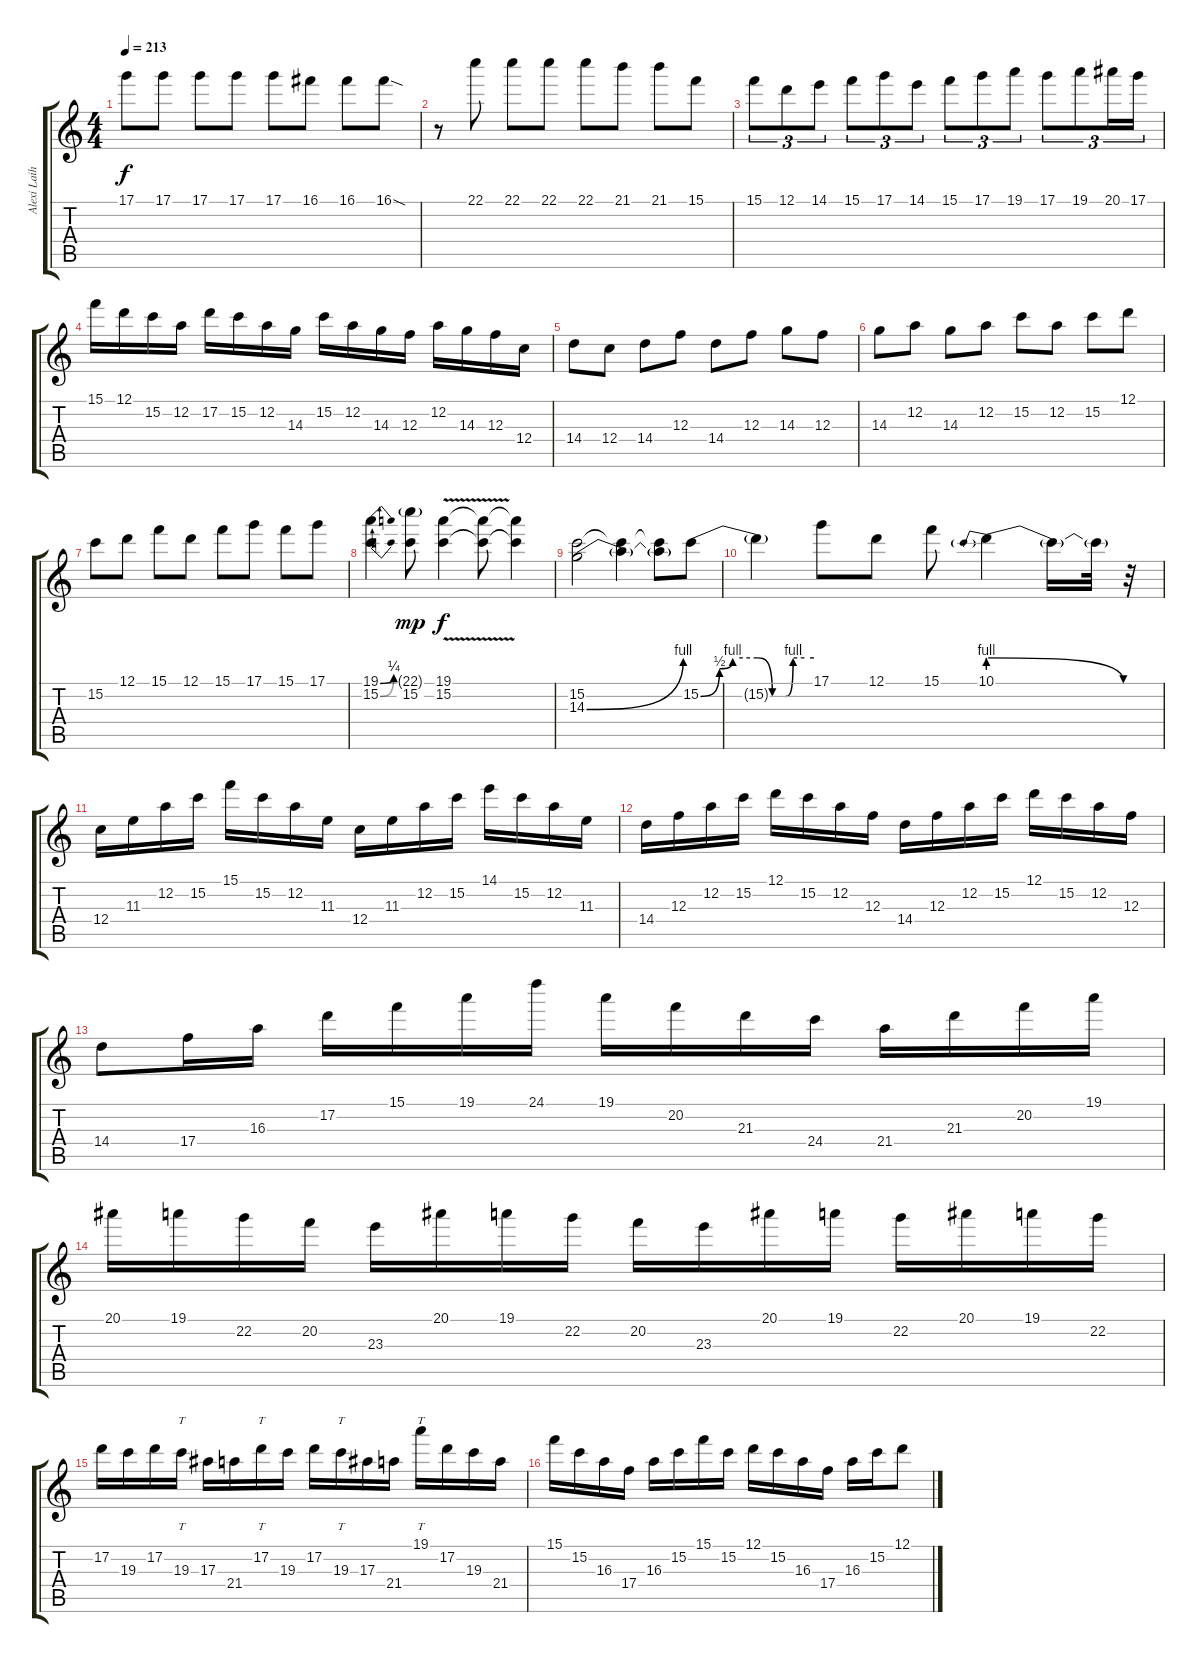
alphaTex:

\track ("Alexi Laiho(solo)" "Alexi Laih") {solo instrument distortionguitar}
\staff {score tabs}
\tuning (D4 A3 F3 C3 G2 D2) {hide}
\ts (4 4)
\tempo 213
\clef g2
\ks c
17.1.8{dy f} 17.1.8 17.1.8 17.1.8 17.1.8 16.1.8 16.1.8 16.1{sod}.8 |
r.8 22.1.8 22.1.8 22.1.8 22.1.8 21.1.8 21.1.8 15.1.8 |
15.1.8{tu (3 2)} 12.1.8{tu (3 2)} 14.1.8{tu (3 2)} 15.1.8{tu (3 2)} 17.1.8{tu (3 2)} 14.1.8{tu (3 2)} 15.1.8{tu (3 2)} 17.1.8{tu (3 2)} 19.1.8{tu (3 2)} 17.1.8{tu (3 2)} 19.1.8{tu (3 2)} 20.1.16{tu (3 2)} 17.1.16{tu (3 2)} |
15.1.16 12.1.16 15.2.16 12.2.16 17.2.16 15.2.16 12.2.16 14.3.16 15.2.16 12.2.16 14.3.16 12.3.16 12.2.16 14.3.16 12.3.16 12.4.16 |
14.4.8 12.4.8 14.4.8 12.3.8 14.4.8 12.3.8 14.3.8 12.3.8 |
14.3.8 12.2.8 14.3.8 12.2.8 15.2.8 12.2.8 15.2.8 12.1.8 |
15.2.8 12.1.8 15.1.8 12.1.8 15.1.8 17.1.8 15.1.8 17.1.8 |
(19.1{be (bend 0 0 60 1)} 15.2{be (bend 0 0 60 1)}).4 (22.1{g} 15.2).8{dy mp} (19.1{v} 15.2{v}).4{dy f} (19.1{t} 15.2{t}).8 (19.1{t} 15.2{t}).4 |
(15.2 14.3{be (bend 0 0 60 4)}).2 (15.2{t} 14.3{t}).4 (15.2{t} 14.3{t}).8 15.2{be (custom 0 0 10 2 17 4 30 4 38 0 45 0 49 4 55 4 60 4)}.8 |
15.2{t}.4 17.1.8 12.1.8 15.1.8 10.1{be (prebendrelease 0 4 60 0)}.4 10.1{t}.16 10.1{t}.32 r.32 |
12.4.16 11.3.16 12.2.16 15.2.16 15.1.16 15.2.16 12.2.16 11.3.16 12.4.16 11.3.16 12.2.16 15.2.16 14.1.16 15.2.16 12.2.16 11.3.16 |
14.4.16 12.3.16 12.2.16 15.2.16 12.1.16 15.2.16 12.2.16 12.3.16 14.4.16 12.3.16 12.2.16 15.2.16 12.1.16 15.2.16 12.2.16 12.3.16 |
14.4.8 17.4.16 16.3.16 17.2.16 15.1.16 19.1.16 24.1.16 19.1.16 20.2.16 21.3.16 24.4.16 21.4.16 21.3.16 20.2.16 19.1.16 |
20.1.16 19.1.16 22.2.16 20.2.16 23.3.16 20.1.16 19.1.16 22.2.16 20.2.16 23.3.16 20.1.16 19.1.16 22.2.16 20.1.16 19.1.16 22.2.16 |
17.2.16 19.3.16 17.2.16 19.3.16{tt} 17.3.16 21.4.16 17.2.16{tt} 19.3.16 17.2.16 19.3.16{tt} 17.3.16 21.4.16 19.1.16{tt} 17.2.16 19.3.16 21.4.16 |
15.1.16 15.2.16 16.3.16 17.4.16 16.3.16 15.2.16 15.1.16 15.2.16 12.1.16 15.2.16 16.3.16 17.4.16 16.3.16 15.2.16 12.1.8
